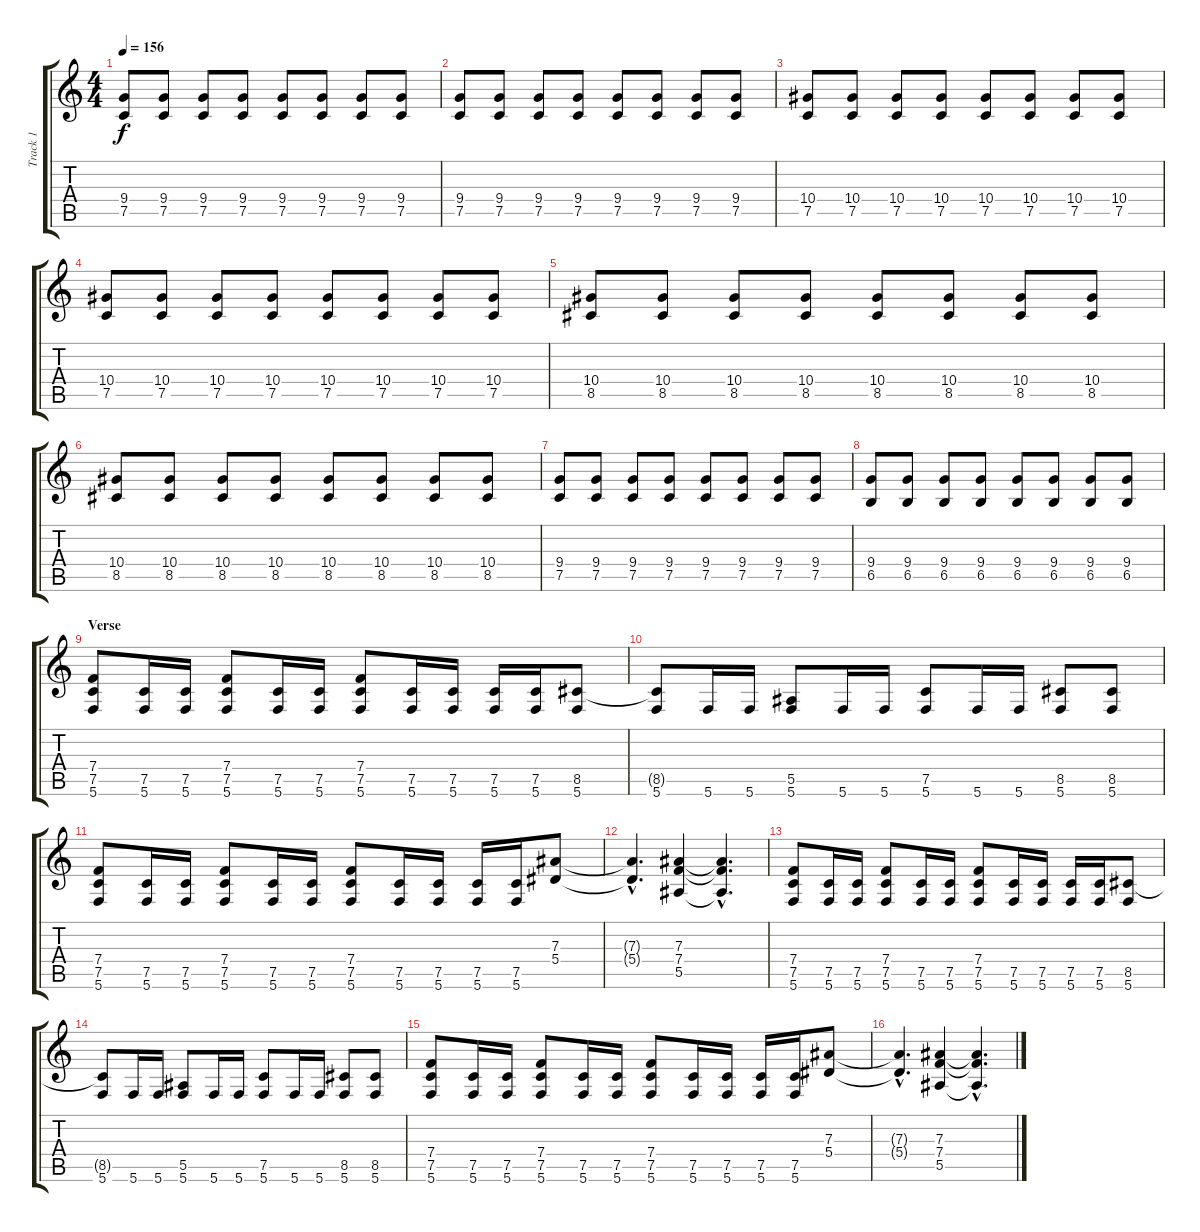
\track ("Track 1" "Track 1") {instrument distortionguitar}
\staff {score tabs}
\tuning (C4 G3 Eb3 Bb2 F2 C2) {hide}
\ts (4 4)
\tempo 156
\clef g2
\ks c
(9.4 7.5).8{dy f} (9.4 7.5).8 (9.4 7.5).8 (9.4 7.5).8 (9.4 7.5).8 (9.4 7.5).8 (9.4 7.5).8 (9.4 7.5).8 |
(9.4 7.5).8 (9.4 7.5).8 (9.4 7.5).8 (9.4 7.5).8 (9.4 7.5).8 (9.4 7.5).8 (9.4 7.5).8 (9.4 7.5).8 |
(10.4 7.5).8 (10.4 7.5).8 (10.4 7.5).8 (10.4 7.5).8 (10.4 7.5).8 (10.4 7.5).8 (10.4 7.5).8 (10.4 7.5).8 |
(10.4 7.5).8 (10.4 7.5).8 (10.4 7.5).8 (10.4 7.5).8 (10.4 7.5).8 (10.4 7.5).8 (10.4 7.5).8 (10.4 7.5).8 |
(10.4 8.5).8 (10.4 8.5).8 (10.4 8.5).8 (10.4 8.5).8 (10.4 8.5).8 (10.4 8.5).8 (10.4 8.5).8 (10.4 8.5).8 |
(10.4 8.5).8 (10.4 8.5).8 (10.4 8.5).8 (10.4 8.5).8 (10.4 8.5).8 (10.4 8.5).8 (10.4 8.5).8 (10.4 8.5).8 |
(9.4 7.5).8 (9.4 7.5).8 (9.4 7.5).8 (9.4 7.5).8 (9.4 7.5).8 (9.4 7.5).8 (9.4 7.5).8 (9.4 7.5).8 |
(9.4 6.5).8 (9.4 6.5).8 (9.4 6.5).8 (9.4 6.5).8 (9.4 6.5).8 (9.4 6.5).8 (9.4 6.5).8 (9.4 6.5).8 |
\section ("" "Verse")
(7.4 7.5 5.6).8 (7.5 5.6).16 (7.5 5.6).16 (7.4 7.5 5.6).8 (7.5 5.6).16 (7.5 5.6).16 (7.4 7.5 5.6).8 (7.5 5.6).16 (7.5 5.6).16 (7.5 5.6).16 (7.5 5.6).16 (8.5 5.6).8 |
(8.5{t} 5.6).8 5.6.16 5.6.16 (5.5 5.6).8 5.6.16 5.6.16 (7.5 5.6).8 5.6.16 5.6.16 (8.5 5.6).8 (8.5 5.6).8 |
(7.4 7.5 5.6).8 (7.5 5.6).16 (7.5 5.6).16 (7.4 7.5 5.6).8 (7.5 5.6).16 (7.5 5.6).16 (7.4 7.5 5.6).8 (7.5 5.6).16 (7.5 5.6).16 (7.5 5.6).16 (7.5 5.6).16 (7.3 5.4).8 |
(7.3{hac t} 5.4{hac t}).4{d} (7.3 7.4 5.5).4 (7.3{hac t} 7.4{hac t} 5.5{hac t}).4{d} |
(7.4 7.5 5.6).8 (7.5 5.6).16 (7.5 5.6).16 (7.4 7.5 5.6).8 (7.5 5.6).16 (7.5 5.6).16 (7.4 7.5 5.6).8 (7.5 5.6).16 (7.5 5.6).16 (7.5 5.6).16 (7.5 5.6).16 (8.5 5.6).8 |
(8.5{t} 5.6).8 5.6.16 5.6.16 (5.5 5.6).8 5.6.16 5.6.16 (7.5 5.6).8 5.6.16 5.6.16 (8.5 5.6).8 (8.5 5.6).8 |
(7.4 7.5 5.6).8 (7.5 5.6).16 (7.5 5.6).16 (7.4 7.5 5.6).8 (7.5 5.6).16 (7.5 5.6).16 (7.4 7.5 5.6).8 (7.5 5.6).16 (7.5 5.6).16 (7.5 5.6).16 (7.5 5.6).16 (7.3 5.4).8 |
(7.3{hac t} 5.4{hac t}).4{d} (7.3 7.4 5.5).4 (7.3{hac t} 7.4{hac t} 5.5{hac t}).4{d}
